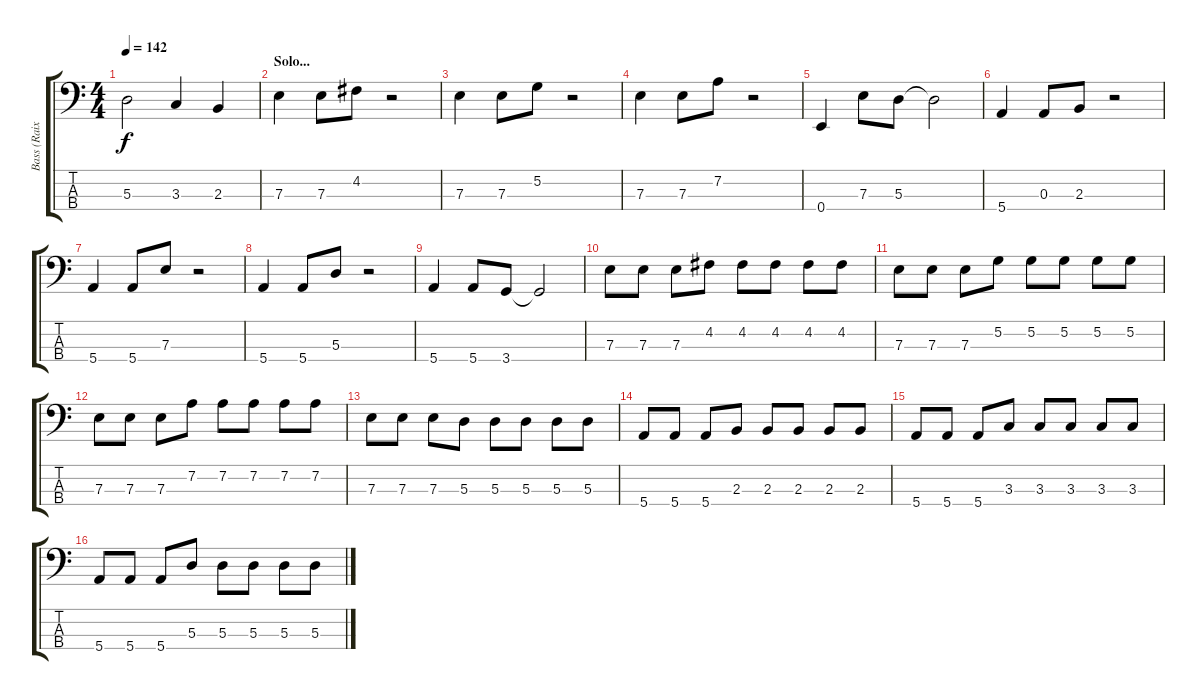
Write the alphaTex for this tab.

\track ("Bass (Raixx)" "Bass (Raix") {instrument electricbassfinger}
\staff {score tabs}
\tuning (G2 D2 A1 E1) {hide}
\ts (4 4)
\tempo 142
\clef f4
\ks c
5.3.2{dy f} 3.3.4 2.3.4 |
\section ("" "Solo...")
7.3.4 7.3.8 4.2.8 r.2 |
7.3.4 7.3.8 5.2.8 r.2 |
7.3.4 7.3.8 7.2.8 r.2 |
0.4.4 7.3.8 5.3.8 5.3{t}.2 |
5.4.4 0.3.8 2.3.8 r.2 |
5.4.4 5.4.8 7.3.8 r.2 |
5.4.4 5.4.8 5.3.8 r.2 |
5.4.4 5.4.8 3.4.8 3.4{t}.2 |
7.3.8 7.3.8 7.3.8 4.2.8 4.2.8 4.2.8 4.2.8 4.2.8 |
7.3.8 7.3.8 7.3.8 5.2.8 5.2.8 5.2.8 5.2.8 5.2.8 |
7.3.8 7.3.8 7.3.8 7.2.8 7.2.8 7.2.8 7.2.8 7.2.8 |
7.3.8 7.3.8 7.3.8 5.3.8 5.3.8 5.3.8 5.3.8 5.3.8 |
5.4.8 5.4.8 5.4.8 2.3.8 2.3.8 2.3.8 2.3.8 2.3.8 |
5.4.8 5.4.8 5.4.8 3.3.8 3.3.8 3.3.8 3.3.8 3.3.8 |
5.4.8 5.4.8 5.4.8 5.3.8 5.3.8 5.3.8 5.3.8 5.3.8
